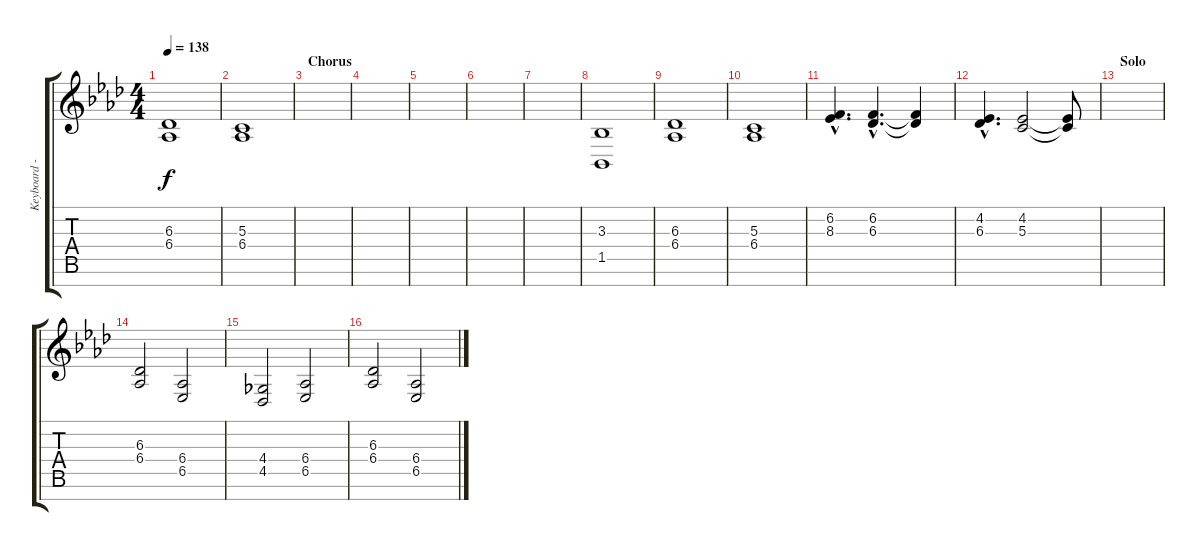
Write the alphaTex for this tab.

\track ("Keyboard - Geoff Downes" "Keyboard -") {instrument stringensemble1}
\staff {score tabs}
\tuning (E4 B3 G3 D3 A2 E2 B1) {hide}
\ts (4 4)
\tempo 138
\clef g2
\ks ab
(6.3 6.4).1{dy f} |
(5.3 6.4).1 |
\section ("" "Chorus")
|
|
|
|
|
(3.3 1.5).1 |
(6.3 6.4).1 |
(5.3 6.4).1 |
(6.2{hac} 8.3{hac}).4{d} (6.2{hac} 6.3{hac}).4{d} (6.2{t} 6.3{t}).4 |
(4.2{hac} 6.3{hac}).4{d} (4.2 5.3).2 (4.2{t} 5.3{t}).8 |
\section ("" "Solo")
|
(6.3 6.4).2 (6.4 6.5).2 |
(4.4 4.5).2 (6.4 6.5).2 |
(6.3 6.4).2 (6.4 6.5).2
